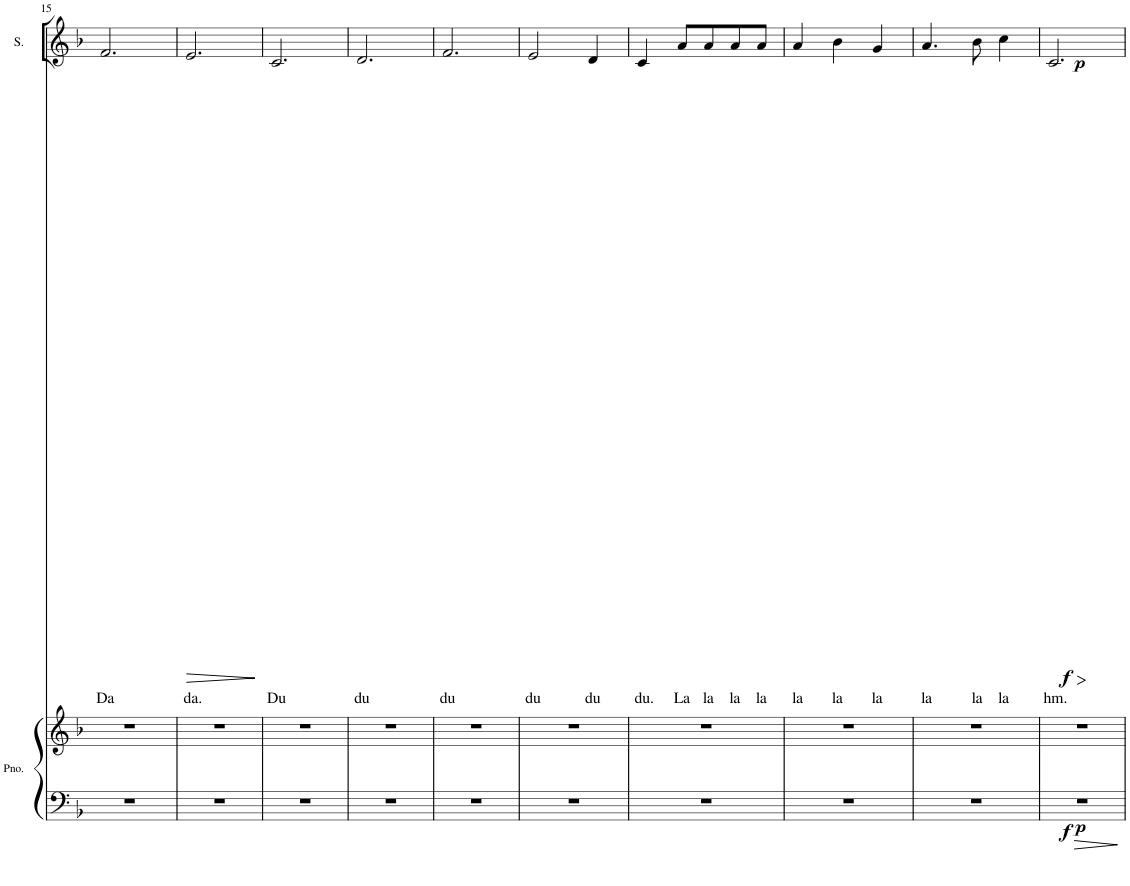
**kern	**text	**dynam
*part1	*part1	*part1
*staff1	*staff1	*staff1
*I"Soprano	*	*
*I'S.	*	*
!!LO:PB:g=z
*clefG2	*	*
*k[b-]	*	*
*M3/4	*	*
=15	=15	=15
!	!LO:LY:b	!
2.f/	Da	.
=16	=16	=16
!	!LO:LY:b	!LO:HP:b
2.e/	da.	>
.	.	]
=17	=17	=17
!	!LO:LY:b	!
2.c/	Du	.
=18	=18	=18
!	!LO:LY:b	!
2.d/	du	.
=19	=19	=19
!	!LO:LY:b	!
2.f/	du	.
=20	=20	=20
!	!LO:LY:b	!
2e/	du	.
!	!LO:LY:b	!
4d/	du	.
=21	=21	=21
!	!LO:LY:b	!
4c/	du.	.
!	!LO:LY:b	!
8a/L	La	.
!	!LO:LY:b	!
8a/	la	.
!	!LO:LY:b	!
8a/	la	.
!	!LO:LY:b	!
8a/J	la	.
=22	=22	=22
!	!LO:LY:b	!
4a/	la	.
!	!LO:LY:b	!
4b-\	la	.
!	!LO:LY:b	!
4g/	la	.
=23	=23	=23
!	!LO:LY:b	!
4.a/	la	.
!	!LO:LY:b	!
8b-\	la	.
!	!LO:LY:b	!
4cc\	la	.
=24	=24	=24
!	!LO:LY:b	!LO:HP:b
!	!	!LO:DY:n=1:b
!	!	!LO:DY:n=2:b
2.c/	hm.	> p f
.	.	]
=	=	=
*-	*-	*-
